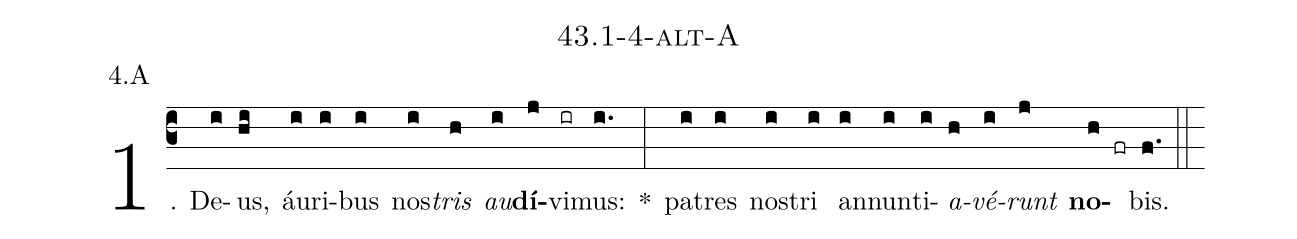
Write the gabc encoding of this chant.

name: 43.1-4-alt-A;
annotation: 4.A;
%%
(c3)1. De(i)us,(hi) áu(i)ri(i)bus(i) nos(i)<i>tris</i>(h) <i>au</i>(i)<b>dí</b>(j)vi(ir)mus:(i.) *(:) pa(i)tres(i) nos(i)tri(i) an(i)nun(i)ti(i)<i>a</i>(h)<i>vé</i>(i)<i>runt</i>(j) <b>no</b>(h fr)bis.(f.) (::)
